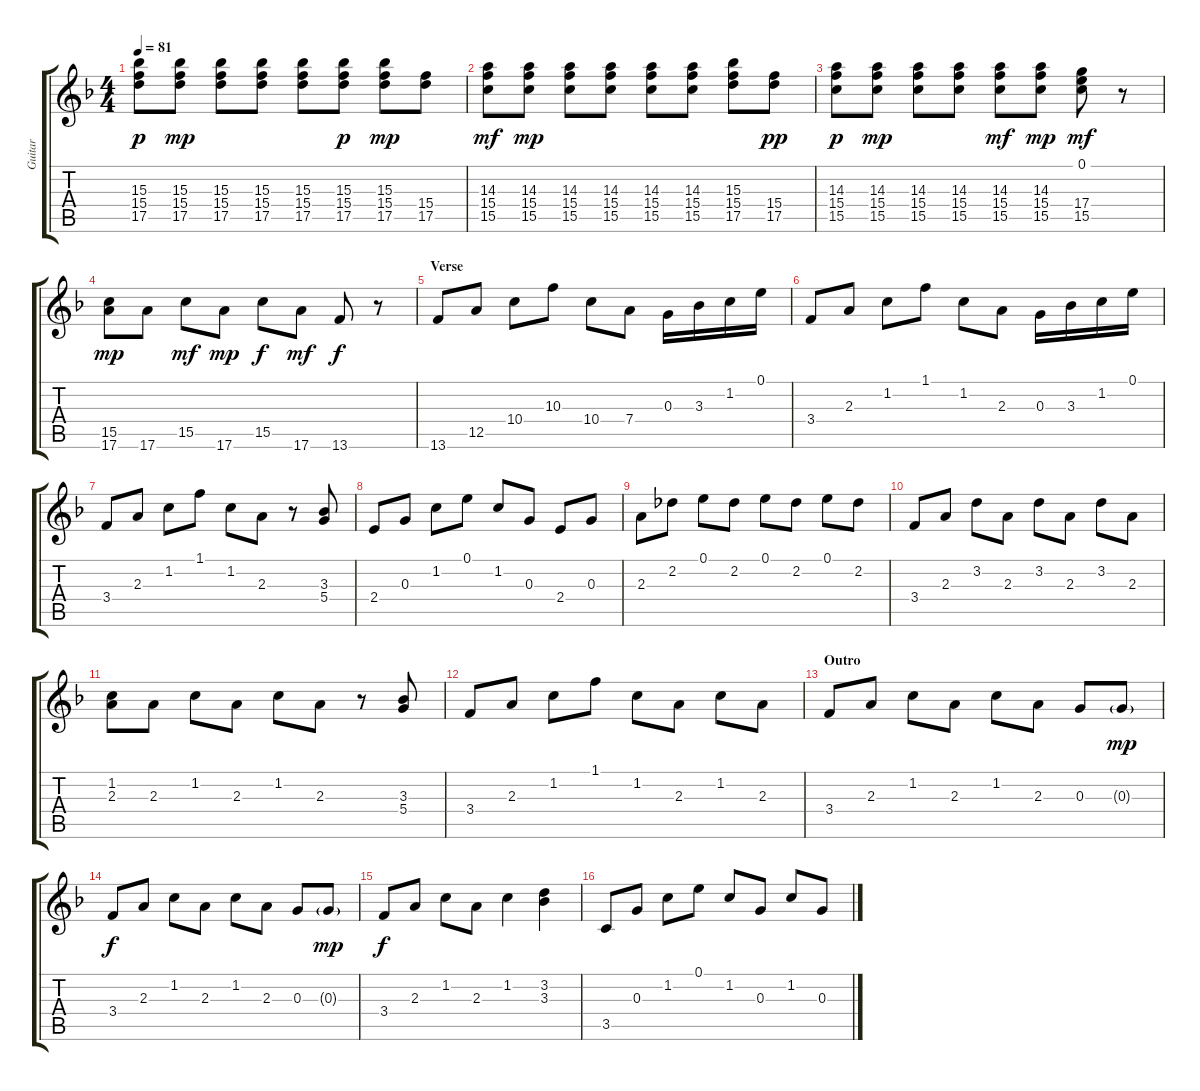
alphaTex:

\track ("Guitar" "Guitar") {instrument electricguitarjazz}
\staff {score tabs}
\tuning (E4 B3 G3 D3 A2 E2) {hide}
\ts (4 4)
\tempo 81
\clef g2
\ks f
(15.3 15.4 17.5).8{dy p} (15.3 15.4 17.5).8{dy mp} (15.3 15.4 17.5).8 (15.3 15.4 17.5).8 (15.3 15.4 17.5).8 (15.3 15.4 17.5).8{dy p} (15.3 15.4 17.5).8{dy mp} (15.4 17.5).8 |
(14.3 15.4 15.5).8{dy mf} (14.3 15.4 15.5).8{dy mp} (14.3 15.4 15.5).8 (14.3 15.4 15.5).8 (14.3 15.4 15.5).8 (14.3 15.4 15.5).8 (15.3 15.4 17.5).8 (15.4 17.5).8{dy pp} |
(14.3 15.4 15.5).8{dy p} (14.3 15.4 15.5).8{dy mp} (14.3 15.4 15.5).8 (14.3 15.4 15.5).8 (14.3 15.4 15.5).8{dy mf} (14.3 15.4 15.5).8{dy mp} (0.1 17.4 15.5).8{dy mf} r.8 |
(15.5 17.6).8{dy mp} 17.6.8 15.5.8{dy mf} 17.6.8{dy mp} 15.5.8{dy f} 17.6.8{dy mf} 13.6.8{dy f} r.8 |
\section ("" "Verse")
13.6.8 12.5.8 10.4.8 10.3.8 10.4.8 7.4.8 0.3.16 3.3.16 1.2.16 0.1.16 |
3.4.8 2.3.8 1.2.8 1.1.8 1.2.8 2.3.8 0.3.16 3.3.16 1.2.16 0.1.16 |
3.4.8 2.3.8 1.2.8 1.1.8 1.2.8 2.3.8 r.8 (3.3 5.4).8 |
2.4.8 0.3.8 1.2.8 0.1.8 1.2.8 0.3.8 2.4.8 0.3.8 |
2.3.8 2.2.8 0.1.8 2.2.8 0.1.8 2.2.8 0.1.8 2.2.8 |
3.4.8 2.3.8 3.2.8 2.3.8 3.2.8 2.3.8 3.2.8 2.3.8 |
(1.2 2.3).8 2.3.8 1.2.8 2.3.8 1.2.8 2.3.8 r.8 (3.3 5.4).8 |
3.4.8 2.3.8 1.2.8 1.1.8 1.2.8 2.3.8 1.2.8 2.3.8 |
\section ("" "Outro")
3.4.8 2.3.8 1.2.8 2.3.8 1.2.8 2.3.8 0.3.8 0.3{g}.8{dy mp} |
3.4.8{dy f} 2.3.8 1.2.8 2.3.8 1.2.8 2.3.8 0.3.8 0.3{g}.8{dy mp} |
3.4.8{dy f} 2.3.8 1.2.8 2.3.8 1.2.4 (3.2 3.3).4 |
3.5.8 0.3.8 1.2.8 0.1.8 1.2.8 0.3.8 1.2.8 0.3.8
